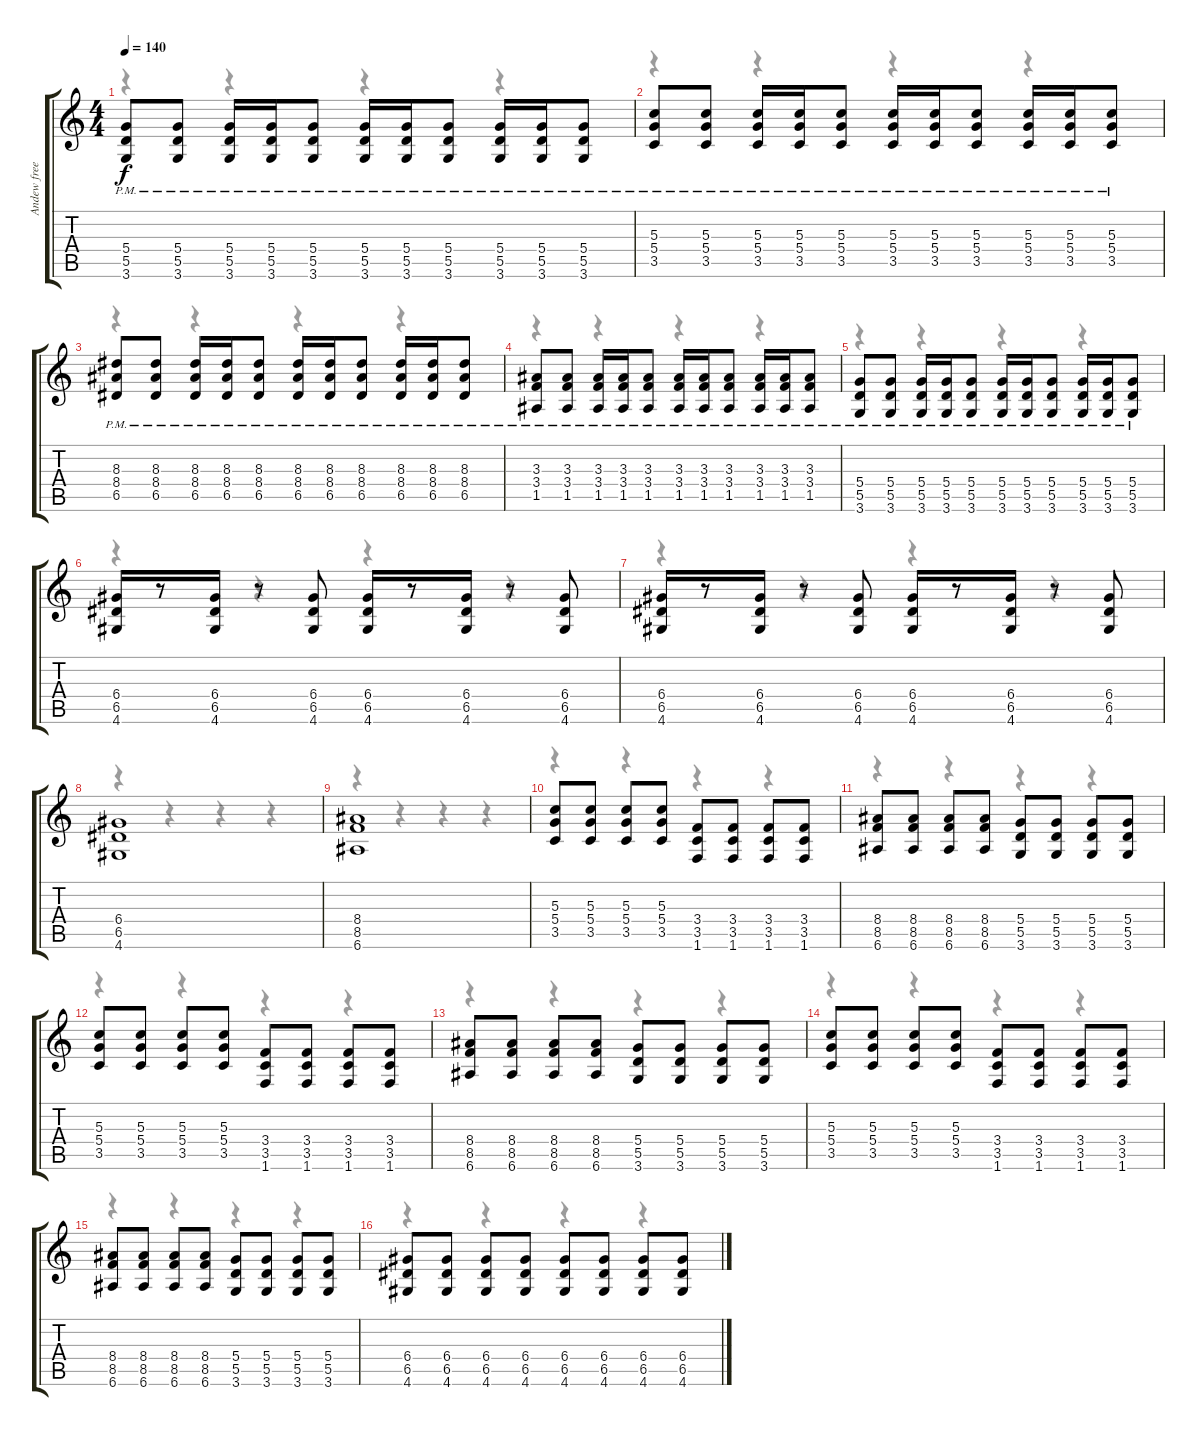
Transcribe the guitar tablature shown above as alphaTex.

\track ("Andew freeman " "Andew free") {instrument distortionguitar}
\staff {score tabs}
\tuning (E4 B3 G3 D3 A2 E2) {hide}
\voice
\ts (4 4)
\tempo 140
\clef g2
\ks c
(5.4{pm} 5.5{pm} 3.6{pm}).8{dy f} (5.4{pm} 5.5{pm} 3.6{pm}).8 (5.4{pm} 5.5{pm} 3.6{pm}).16 (5.4{pm} 5.5{pm} 3.6{pm}).16 (5.4{pm} 5.5{pm} 3.6{pm}).8 (5.4{pm} 5.5{pm} 3.6{pm}).16 (5.4{pm} 5.5{pm} 3.6{pm}).16 (5.4{pm} 5.5{pm} 3.6{pm}).8 (5.4{pm} 5.5{pm} 3.6{pm}).16 (5.4{pm} 5.5{pm} 3.6{pm}).16 (5.4{pm} 5.5{pm} 3.6{pm}).8 |
(5.3{pm} 5.4{pm} 3.5{pm}).8 (5.3{pm} 5.4{pm} 3.5{pm}).8 (5.3{pm} 5.4{pm} 3.5{pm}).16 (5.3{pm} 5.4{pm} 3.5{pm}).16 (5.3{pm} 5.4{pm} 3.5{pm}).8 (5.3{pm} 5.4{pm} 3.5{pm}).16 (5.3{pm} 5.4{pm} 3.5{pm}).16 (5.3{pm} 5.4{pm} 3.5{pm}).8 (5.3{pm} 5.4{pm} 3.5{pm}).16 (5.3{pm} 5.4{pm} 3.5{pm}).16 (5.3{pm} 5.4{pm} 3.5{pm}).8 |
(8.3{pm} 8.4{pm} 6.5{pm}).8 (8.3{pm} 8.4{pm} 6.5{pm}).8 (8.3{pm} 8.4{pm} 6.5{pm}).16 (8.3{pm} 8.4{pm} 6.5{pm}).16 (8.3{pm} 8.4{pm} 6.5{pm}).8 (8.3{pm} 8.4{pm} 6.5{pm}).16 (8.3{pm} 8.4{pm} 6.5{pm}).16 (8.3{pm} 8.4{pm} 6.5{pm}).8 (8.3{pm} 8.4{pm} 6.5{pm}).16 (8.3{pm} 8.4{pm} 6.5{pm}).16 (8.3{pm} 8.4{pm} 6.5{pm}).8 |
(3.3{pm} 3.4{pm} 1.5{pm}).8 (3.3{pm} 3.4{pm} 1.5{pm}).8 (3.3{pm} 3.4{pm} 1.5{pm}).16 (3.3{pm} 3.4{pm} 1.5{pm}).16 (3.3{pm} 3.4{pm} 1.5{pm}).8 (3.3{pm} 3.4{pm} 1.5{pm}).16 (3.3{pm} 3.4{pm} 1.5{pm}).16 (3.3{pm} 3.4{pm} 1.5{pm}).8 (3.3{pm} 3.4{pm} 1.5{pm}).16 (3.3{pm} 3.4{pm} 1.5{pm}).16 (3.3{pm} 3.4{pm} 1.5{pm}).8 |
(5.4{pm} 5.5{pm} 3.6{pm}).8 (5.4{pm} 5.5{pm} 3.6{pm}).8 (5.4{pm} 5.5{pm} 3.6{pm}).16 (5.4{pm} 5.5{pm} 3.6{pm}).16 (5.4{pm} 5.5{pm} 3.6{pm}).8 (5.4{pm} 5.5{pm} 3.6{pm}).16 (5.4{pm} 5.5{pm} 3.6{pm}).16 (5.4{pm} 5.5{pm} 3.6{pm}).8 (5.4{pm} 5.5{pm} 3.6{pm}).16 (5.4{pm} 5.5{pm} 3.6{pm}).16 (5.4{pm} 5.5{pm} 3.6{pm}).8 |
(6.4 6.5 4.6).16 r.8 (6.4 6.5 4.6).16 r.8 (6.4 6.5 4.6).8 (6.4 6.5 4.6).16 r.8 (6.4 6.5 4.6).16 r.8 (6.4 6.5 4.6).8 |
(6.4 6.5 4.6).16 r.8 (6.4 6.5 4.6).16 r.8 (6.4 6.5 4.6).8 (6.4 6.5 4.6).16 r.8 (6.4 6.5 4.6).16 r.8 (6.4 6.5 4.6).8 |
(6.4 6.5 4.6).1 |
(8.4 8.5 6.6).1 |
(5.3 5.4 3.5).8 (5.3 5.4 3.5).8 (5.3 5.4 3.5).8 (5.3 5.4 3.5).8 (3.4 3.5 1.6).8 (3.4 3.5 1.6).8 (3.4 3.5 1.6).8 (3.4 3.5 1.6).8 |
(8.4 8.5 6.6).8 (8.4 8.5 6.6).8 (8.4 8.5 6.6).8 (8.4 8.5 6.6).8 (5.4 5.5 3.6).8 (5.4 5.5 3.6).8 (5.4 5.5 3.6).8 (5.4 5.5 3.6).8 |
(5.3 5.4 3.5).8 (5.3 5.4 3.5).8 (5.3 5.4 3.5).8 (5.3 5.4 3.5).8 (3.4 3.5 1.6).8 (3.4 3.5 1.6).8 (3.4 3.5 1.6).8 (3.4 3.5 1.6).8 |
(8.4 8.5 6.6).8 (8.4 8.5 6.6).8 (8.4 8.5 6.6).8 (8.4 8.5 6.6).8 (5.4 5.5 3.6).8 (5.4 5.5 3.6).8 (5.4 5.5 3.6).8 (5.4 5.5 3.6).8 |
(5.3 5.4 3.5).8 (5.3 5.4 3.5).8 (5.3 5.4 3.5).8 (5.3 5.4 3.5).8 (3.4 3.5 1.6).8 (3.4 3.5 1.6).8 (3.4 3.5 1.6).8 (3.4 3.5 1.6).8 |
(8.4 8.5 6.6).8 (8.4 8.5 6.6).8 (8.4 8.5 6.6).8 (8.4 8.5 6.6).8 (5.4 5.5 3.6).8 (5.4 5.5 3.6).8 (5.4 5.5 3.6).8 (5.4 5.5 3.6).8 |
(6.4 6.5 4.6).8 (6.4 6.5 4.6).8 (6.4 6.5 4.6).8 (6.4 6.5 4.6).8 (6.4 6.5 4.6).8 (6.4 6.5 4.6).8 (6.4 6.5 4.6).8 (6.4 6.5 4.6).8
\voice
\clef g2
\ottava regular
\simile none
\ks c
r.4{dy f} r.4 r.4 r.4 |
r.4 r.4 r.4 r.4 |
r.4 r.4 r.4 r.4 |
r.4 r.4 r.4 r.4 |
r.4 r.4 r.4 r.4 |
r.4 r.4 r.4 r.4 |
r.4 r.4 r.4 r.4 |
r.4 r.4 r.4 r.4 |
r.4 r.4 r.4 r.4 |
r.4 r.4 r.4 r.4 |
r.4 r.4 r.4 r.4 |
r.4 r.4 r.4 r.4 |
r.4 r.4 r.4 r.4 |
r.4 r.4 r.4 r.4 |
r.4 r.4 r.4 r.4 |
r.4 r.4 r.4 r.4
